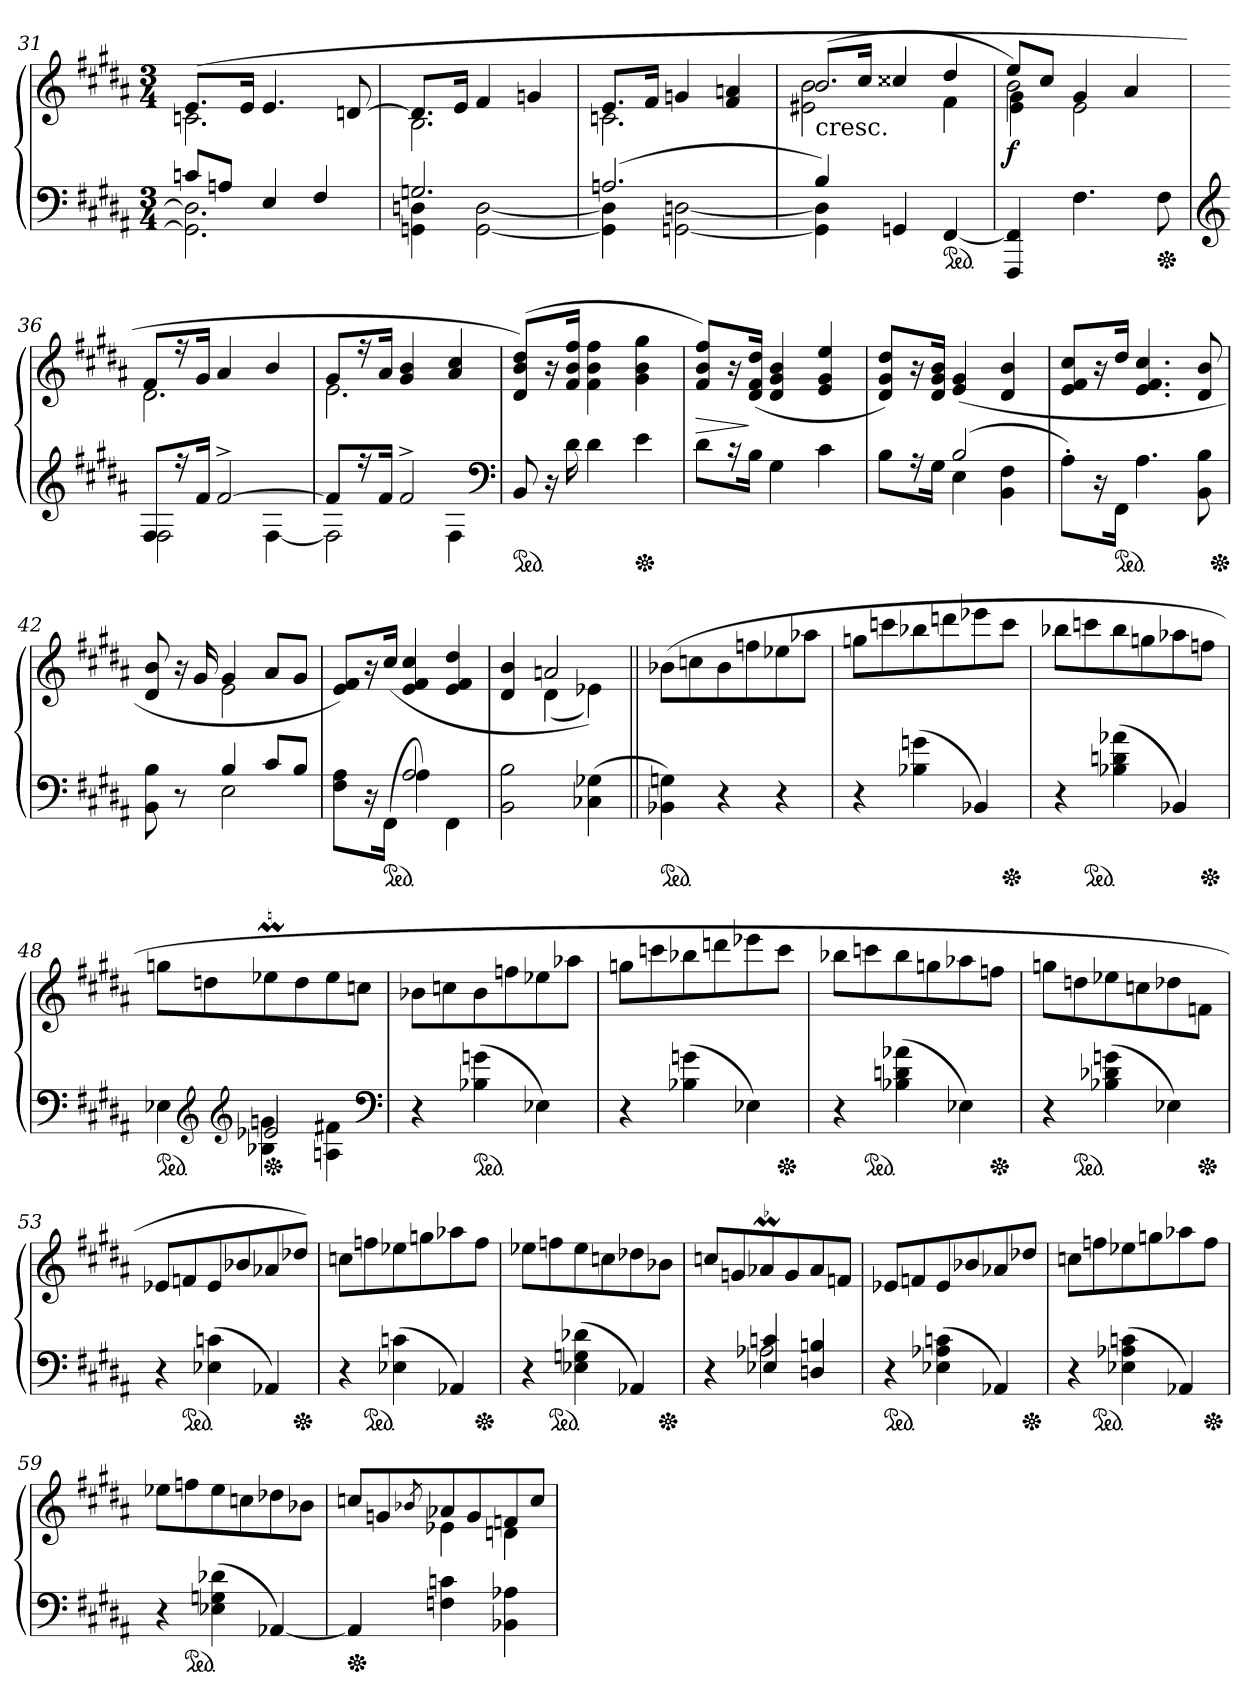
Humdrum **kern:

**kern	**kern	**dynam
*part1	*part1	*part1
*staff2	*staff1	*staff1/2
*clefF4	*clefG2	*
*k[f#c#g#d#a#]	*k[f#c#g#d#a#]	*
*M3/4	*M3/4	*
=31	=31	=31
*^	*^	*
8cn/L	2.GG] 2.D]	(>8.eL	2.cn	.
8AnJ	.	.	.	.
.	.	16eJk	.	.
4E	.	4.e	.	.
4F#	.	.	.	.
.	.	[8dn	.	.
=32	=32	=32	=32	=32
2.Gn	4GGn 4Dn	8.dnL]	2.B	.
.	.	16eJk	.	.
.	[2GG [2D	4f#	.	.
.	.	4gn	.	.
=33	=33	=33	=33	=33
(>2.An	4GGn] 4Dn]	8.eL	2.cn	.
.	.	16f#Jk	.	.
.	[2GG [2D	4gn	.	.
.	.	4f# 4an	.	.
=34	=34	=34	=34	=34
!	!	!LO:TX:c:t=cresc.	!	!
!	!	!LO:N:vis=2.	!	!
4B)	4GGn] 4Dn]	(<8.b	2e#X 2b	.
.	.	16cc#JJ	.	.
2ryy	4GG	4cc##X	.	.
*ped	*	*	*	*
.	[4FF#	4dd#	4f#	.
*v	*v	*	*	*
=35	=35	=35	=35
*	*	*^	*
4FFF# 4FF#]	8eeL	2b)	4e\ 4g#\	f
.	8cc#J	.	.	.
4.F#	4g#	.	2e\	.
.	4ryy	4a#/	.	.
*Xped	*	*	*	*
8F#	.	.	.	.
*	*v	*v	*v	*
=36	=36	=36
*clefG2	*	*
!LO:N:vis=2.	!	!
*^	*^	*
8F#	2F#	8f#L	2.d#	.
16r	.	16r	.	.
16f#JJ	.	16g#Jk	.	.
[2f#^	.	4a#	.	.
.	[4F#	4b	.	.
=37	=37	=37	=37	=37
8f#L]	2F#]	8g#L	2.e	.
16r	.	16r	.	.
16f#Jk	.	16a#Jk	.	.
2f#^	.	4g# 4b	.	.
.	4F#	4a# 4cc#	.	.
*v	*v	*	*	*
*	*v	*v	*
*clefF4	*	*
=38	=38	=38
*ped	*	*
8BB	(>8d# 8b 8dd#L)	.
16r	16r	.
16d#	16f#/ 16b/ 16ff#/Jk	.
4d#	4f#\ 4b\ 4ff#\	.
*Xped	*	*
4e	4g#\ 4b\ 4gg#\	.
=39	=39	=39
8d#L	8f#/ 8b/ 8ff#/L)	>
16r	16r	.
16BJk	(>16d# 16f# 16dd#Jk	]
4G#	4d# 4g# 4b	.
4c#	4e 4g# 4ee	.
=40	=40	=40
*^	*	*
4ryy	8BL	8d#/ 8g#/ 8dd#/L)	.
.	16r	16r	.
.	16G#Jk	16d# 16g# 16bJk	.
(>2B	4E	(>4e 4g#	.
.	4BB 4F#	4d# 4b	.
*v	*v	*	*
=41	=41	=41
8A#'\L)	8e/ 8f#/ 8cc#/L	.
16r	16r	.
*ped	*	*
16FF#Jk	16dd#Jk	.
4.A#	4.e 4.f# 4.cc#	.
8BB 8B	8d# 8b	.
*Xped	*	*
=42	=42	=42
*^	*^	*
4ryy	8BB 8B	8d# 8b	4ryy	.
.	8r	16r	.	.
.	.	16g#	.	.
4B	2E	4g#	2e	.
8c#L	.	8a#L	.	.
8BJ	.	8g#J	.	.
*	*	*v	*v	*
=43	=43	=43	=43
4ryy	8F#\ 8A#\L	8e/ 8f#/L)	.
.	16r	16r	.
*ped	*	*	*
.	(>16FF#Jk	(>16cc#/Jk	.
2A#	4A#)	4e 4f# 4cc#	.
.	4FF#	4e 4f# 4dd#	.
*v	*v	*	*
=44	=44	=44
*	*^	*
2BB 2B	4d# 4b	4ryy	.
.	2an	(<4d#	.
(>4C-X 4G-X	.	4e-X))	.
=45||	=45||	=45||	=45||
!	!LO:TX:a:B:t=Poco più mosso.	!	!
!	!LO:TX:a:i:t=leggiero	!	!
*	*v	*v	*
*ped	*	*
4BB- 4G)	(>8b-L	.
.	8cc\	.
4r	8b-	.
.	8ff	.
4r	8ee-	.
.	8aa-J	.
=46	=46	=46
4r	8gg\L	.
.	8ccc\	.
(>4B-\ 4g\	8bb-\	.
.	8ddd\	.
4BB-)	8eee-\	.
*Xped	*	*
.	8ccc\J	.
=47	=47	=47
4r	8bb-\L	.
*ped	*	*
.	8ccc\	.
(>4B-\ 4d\ 4a-\	8bb-\	.
.	8gg\	.
4BB-)	8aa-\	.
*Xped	*	*
.	8ff\J	.
=48	=48	=48
*^	*	*
*ped	*	*	*
4ryy	4E-	8ggL	.
*clefG2	*	*	*
.	.	8dd	.
*Xped	*	*	*
2e-	4B-\ 4g\	8ee-M	.
.	.	8dd	.
.	4An\ 4f#X\	8ee-	.
*clefF4	*	*	*
.	.	8ccJ	.
*v	*v	*	*
=49	=49	=49
4r	8b-L	.
.	8cc	.
*ped	*	*
(>4B- 4g	8b-	.
.	8ff	.
4E-)	8ee-	.
.	8aa-J	.
=50	=50	=50
4r	8ggL	.
.	8ccc	.
(>4B- 4g	8bb-	.
.	8ddd	.
4E-)	8eee-	.
*Xped	*	*
.	8cccJ	.
=51	=51	=51
4r	8bb-\L	.
*ped	*	*
.	8ccc\	.
(>4B- 4d 4a-	8bb-\	.
.	8gg\	.
4E-)	8aa-\	.
*Xped	*	*
.	8ff\J	.
=52	=52	=52
4r	8ggL	.
*ped	*	*
.	8dd	.
(>4B- 4d-X 4g	8ee-	.
.	8cc	.
4E-)	8dd-X	.
*Xped	*	*
.	8fJ	.
=53	=53	=53
4r	8e-/L	.
*ped	*	*
.	8f/	.
(>4E- 4c	8e-/	.
.	8b-/	.
4AA-)	8a-/	.
*Xped	*	*
.	8dd-X/J)	.
=54	=54	=54
4r	8cc\L	.
*ped	*	*
.	8ff\	.
(>4E- 4c	8ee-\	.
.	8gg\	.
4AA-)	8aa-\	.
*Xped	*	*
.	8ff\J	.
=55	=55	=55
4r	8ee-\L	.
*ped	*	*
.	8ff\	.
(>4E- 4G 4d-X	8ee-\	.
.	8cc\	.
4AA-)	8dd-X\	.
*Xped	*	*
.	8b-\J	.
=56	=56	=56
*^	*	*
4r	4ryy	8cc/L	.
.	.	8g/	.
2A-\	4E-/ 4c/	8a-M/	.
.	.	8g/	.
.	4D/ 4Bn/	8a-/	.
.	.	8f/J	.
*v	*v	*	*
=57	=57	=57
*ped	*	*
4r	8e-/L	.
.	8f/	.
(>4E- 4A- 4c	8e-/	.
.	8b-/	.
4AA-)	8a-/	.
*Xped	*	*
.	8dd-X/J	.
=58	=58	=58
4r	8ccL	.
*ped	*	*
.	8ff	.
(>4E- 4A- 4c	8ee-	.
.	8gg	.
4AA-)	8aa-	.
*Xped	*	*
.	8ffJ	.
=59	=59	=59
4r	8ee-L	.
*ped	*	*
.	8ff	.
(>4E- 4G 4d-X	8ee-	.
.	8cc	.
[4AA-)	8dd-X	.
.	8b-J	.
=60	=60	=60
*	*^	*
*Xped	*	*	*
4AA-]	8ccL	4ryy	.
.	8g	.	.
.	8qb-/	.	.
4F 4c	8a-	4e-	.
.	8g	.	.
4BB- 4A-	8f	4dn	.
.	8ccJ	.	.
*	*v	*v	*
=	=	=
*-	*-	*-
